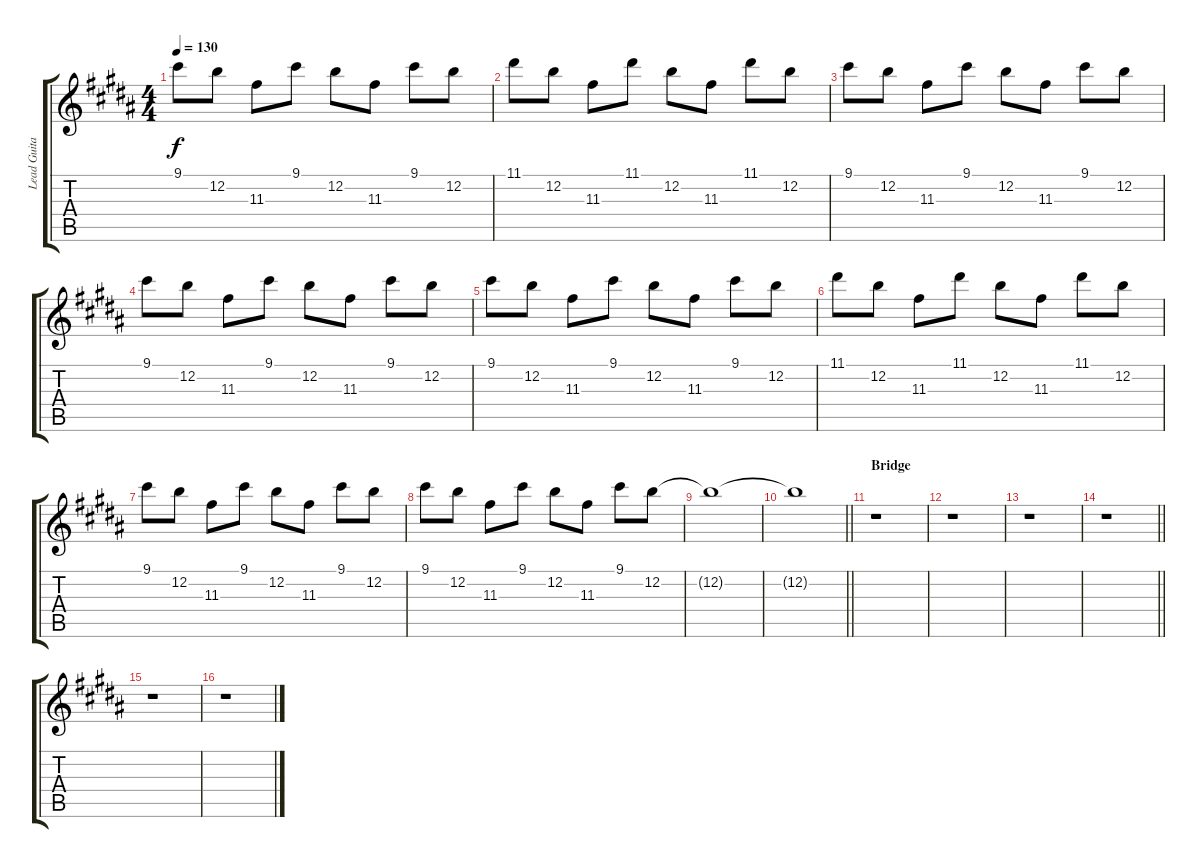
\track ("Lead Guitar" "Lead Guita") {instrument electricguitarclean}
\staff {score tabs}
\tuning (E4 B3 G3 D3 A2 E2) {hide}
\ts (4 4)
\tempo 130
\clef g2
\ks b
9.1.8{dy f} 12.2.8 11.3.8 9.1.8 12.2.8 11.3.8 9.1.8 12.2.8 |
11.1.8 12.2.8 11.3.8 11.1.8 12.2.8 11.3.8 11.1.8 12.2.8 |
9.1.8 12.2.8 11.3.8 9.1.8 12.2.8 11.3.8 9.1.8 12.2.8 |
9.1.8 12.2.8 11.3.8 9.1.8 12.2.8 11.3.8 9.1.8 12.2.8 |
9.1.8 12.2.8 11.3.8 9.1.8 12.2.8 11.3.8 9.1.8 12.2.8 |
11.1.8 12.2.8 11.3.8 11.1.8 12.2.8 11.3.8 11.1.8 12.2.8 |
9.1.8 12.2.8 11.3.8 9.1.8 12.2.8 11.3.8 9.1.8 12.2.8 |
9.1.8 12.2.8 11.3.8 9.1.8 12.2.8 11.3.8 9.1.8 12.2.8 |
12.2{t}.1 |
\barLineRight lightlight
12.2{t}.1 |
\section ("" "Bridge")
r.1 |
r.1 |
r.1 |
\barLineRight lightlight
r.1 |
r.1 |
r.1
